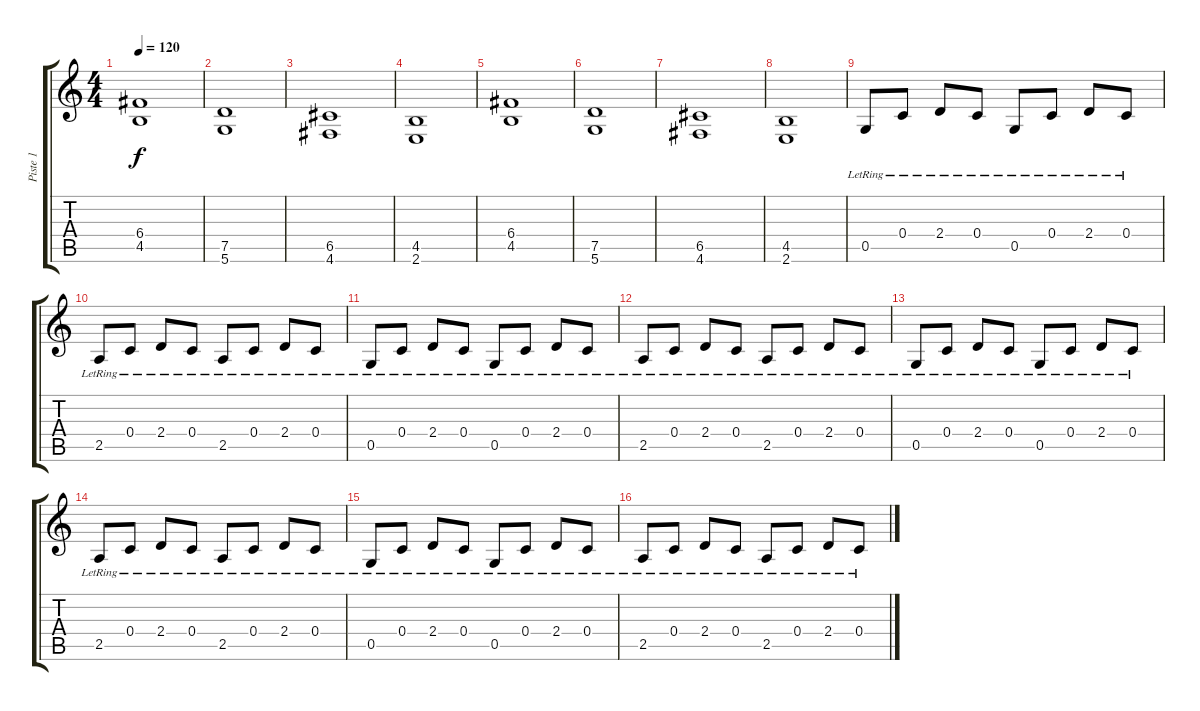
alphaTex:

\track ("Piste 1" "Piste 1") {instrument distortionguitar}
\staff {score tabs}
\tuning (D4 A3 F3 C3 G2 D2) {hide}
\ts (4 4)
\tempo 120
\clef g2
\ks c
(6.4 4.5).1{dy f} |
(7.5 5.6).1 |
(6.5 4.6).1 |
(4.5 2.6).1 |
(6.4 4.5).1 |
(7.5 5.6).1 |
(6.5 4.6).1 |
(4.5 2.6).1 |
0.5{lr}.8 0.4{lr}.8 2.4{lr}.8 0.4{lr}.8 0.5{lr}.8 0.4{lr}.8 2.4{lr}.8 0.4{lr}.8 |
2.5{lr}.8 0.4{lr}.8 2.4{lr}.8 0.4{lr}.8 2.5{lr}.8 0.4{lr}.8 2.4{lr}.8 0.4{lr}.8 |
0.5{lr}.8 0.4{lr}.8 2.4{lr}.8 0.4{lr}.8 0.5{lr}.8 0.4{lr}.8 2.4{lr}.8 0.4{lr}.8 |
2.5{lr}.8 0.4{lr}.8 2.4{lr}.8 0.4{lr}.8 2.5{lr}.8 0.4{lr}.8 2.4{lr}.8 0.4{lr}.8 |
0.5{lr}.8 0.4{lr}.8 2.4{lr}.8 0.4{lr}.8 0.5{lr}.8 0.4{lr}.8 2.4{lr}.8 0.4{lr}.8 |
2.5{lr}.8 0.4{lr}.8 2.4{lr}.8 0.4{lr}.8 2.5{lr}.8 0.4{lr}.8 2.4{lr}.8 0.4{lr}.8 |
0.5{lr}.8 0.4{lr}.8 2.4{lr}.8 0.4{lr}.8 0.5{lr}.8 0.4{lr}.8 2.4{lr}.8 0.4{lr}.8 |
2.5{lr}.8 0.4{lr}.8 2.4{lr}.8 0.4{lr}.8 2.5{lr}.8 0.4{lr}.8 2.4{lr}.8 0.4{lr}.8
